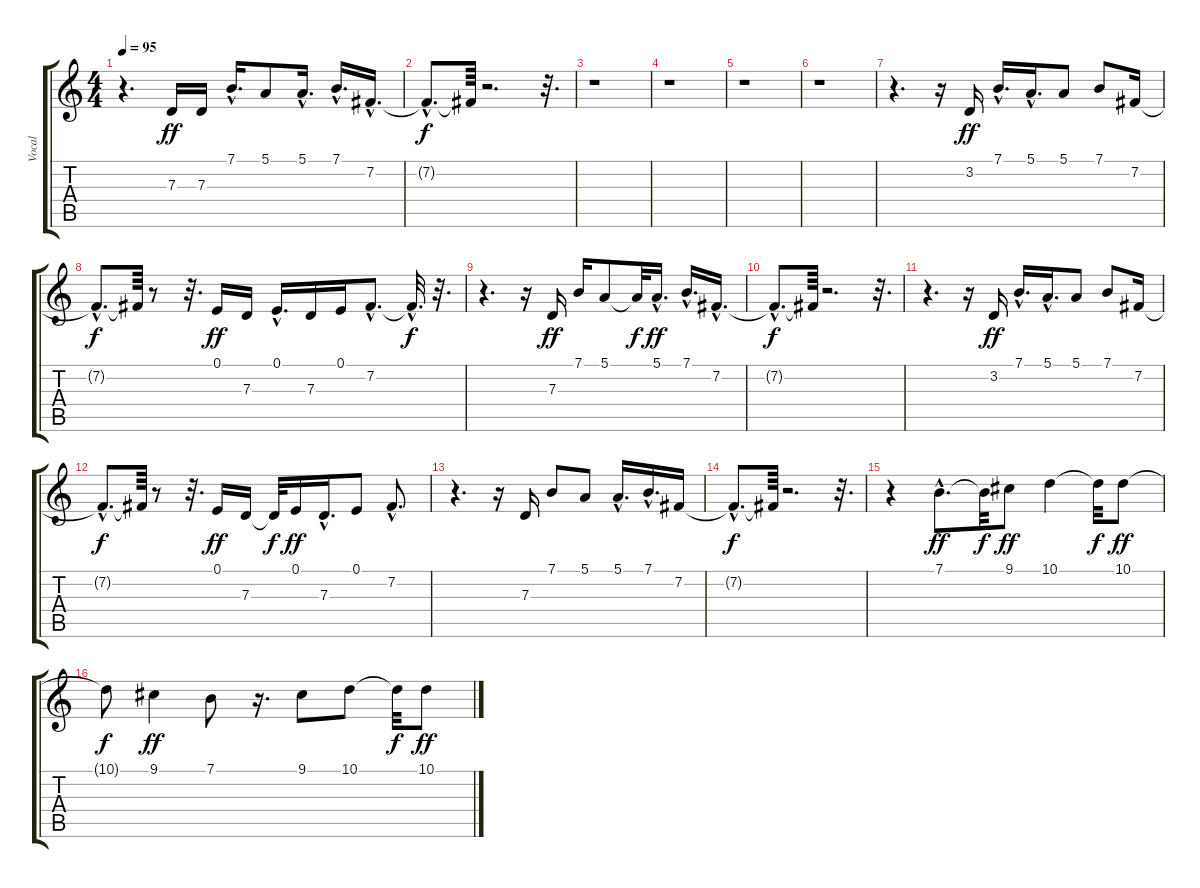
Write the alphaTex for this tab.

\track ("Vocal" "Vocal") {instrument drawbarorgan}
\staff {score tabs}
\tuning (E4 B3 G3 D3 A2 E2) {hide}
\ts (4 4)
\tempo 95
\clef g2
\ks c
r.4{d dy f} 7.3.16{dy ff} 7.3.16 7.1{hac}.16{d} 5.1.8 5.1{hac}.16{d} 7.1{hac}.16{d} 7.2{hac}.16{d} |
7.2{hac t}.8{d dy f} 7.2{t}.64 r.2{d} r.32{d} |
r.1 |
r.1 |
r.1 |
r.1 |
r.4{d} r.16 3.2.16{dy ff} 7.1{hac}.16{d} 5.1{hac}.16{d} 5.1.8 7.1.8 7.2.16 |
7.2{hac t}.8{d dy f} 7.2{t}.64 r.8 r.32{d} 0.1.16{dy ff} 7.3.16 0.1{hac}.16{d} 7.3.16 0.1.16 7.2{hac}.8{d} 7.2{hac t}.32{d dy f} r.32{d} |
r.4{d} r.16 7.3.16{dy ff} 7.1.16 5.1.8 5.1{t}.32{dy f} 5.1{hac}.16{d dy ff} 7.1{hac}.16{d} 7.2{hac}.16{d} |
7.2{hac t}.8{d dy f} 7.2{t}.64 r.2{d} r.32{d} |
r.4{d} r.16 3.2.16{dy ff} 7.1{hac}.16{d} 5.1{hac}.16{d} 5.1.8 7.1.8 7.2.16 |
7.2{hac t}.8{d dy f} 7.2{t}.64 r.8 r.32{d} 0.1.16{dy ff} 7.3.16 7.3{t}.32{dy f} 0.1.16{dy ff} 7.3{hac}.16{d} 0.1.8 7.2{hac}.8{d} |
r.4{d} r.16 7.3.16 7.1.8 5.1.8 5.1{hac}.16{d} 7.1{hac}.16{d} 7.2.16 |
7.2{hac t}.8{d dy f} 7.2{t}.64 r.2{d} r.32{d} |
r.4 7.1{hac}.8{d dy ff} 7.1{t}.32{dy f} 9.1.8{dy ff} 10.1.4 10.1{t}.32{dy f} 10.1.8{dy ff} |
10.1{t}.8{dy f} 9.1.4{dy ff} 7.1.8 r.16{d} 9.1.8 10.1.8 10.1{t}.32{dy f} 10.1.8{dy ff}
